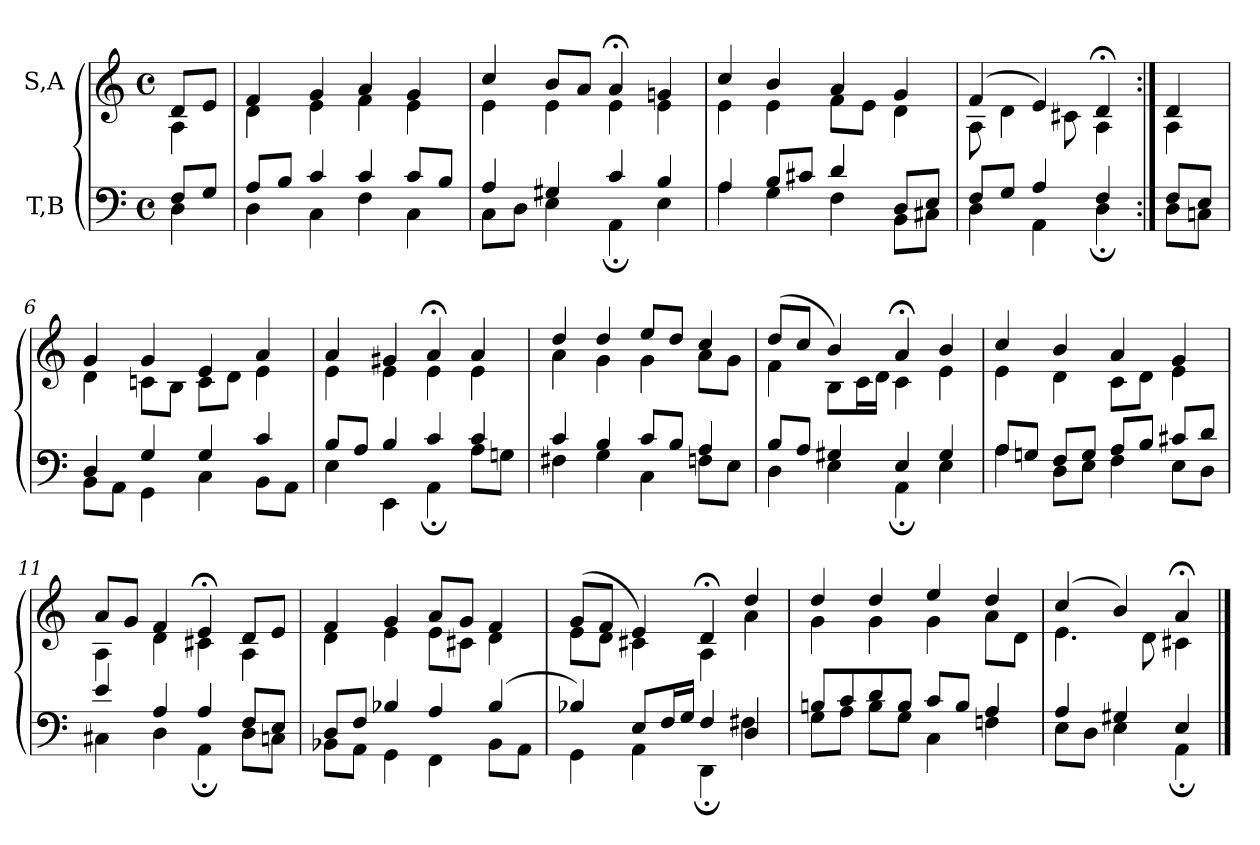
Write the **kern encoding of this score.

**kern	**kern
*part2	*part1
*staff2	*staff1
*I"T,B	*I"S,A
*clefF4	*clefG2
*k[]	*k[]
*M4/4	*M4/4
*met(c)	*met(c)
=	=
*^	*^
8FL	4D	8dL	4A
8GJ	.	8eJ	.
=1	=1	=1	=1
8AL	4D	4f	4d
8BJ	.	.	.
4c	4C	4g	4e
4c	4F	4a	4f
8cL	4C	4g	4e
8BJ	.	.	.
=2	=2	=2	=2
4A	8CL	4cc	4e
.	8DJ	.	.
4G#X	4E	8bL	4e
.	.	8aJ	.
4c	4AA;	4a;<	4e
4B	4E	4gn	4e
=3	=3	=3	=3
4A	4A	4cc	4e
8BL	4G	4b	4e
8c#XJ	.	.	.
4d	4F	4a	8fL
.	.	.	8eJ
8DL	8BBL	4g	4d
8EJ	8C#XJ	.	.
=917	=917	=917	=917
8FL	4D	(>4f	8A
8GJ	.	.	4d
4A	4AA	4e)	.
.	.	.	8c#X
4F	4D;	4d;<	4A
=918:|!	=918:|!	=918:|!	=918:|!
8FL	8DL	4d	4A
8EJ	8CnJ	.	.
=6	=6	=6	=6
4D	8BBL	4g	4d
.	8AAJ	.	.
4G	4GG	4g	8cnL
.	.	.	8BJ
4G	4C	4e	8cL
.	.	.	8dJ
4c	8BBL	4a	4e
.	8AAJ	.	.
=7	=7	=7	=7
8BL	4E	4a	4e
8AJ	.	.	.
4B	4EE	4g#X	4e
4c	4AA;	4a;<	4e
4c	8AL	4a	4e
.	8GnJ	.	.
=8	=8	=8	=8
4c	4F#X	4dd	4a
4B	4G	4dd	4g
8cL	4C	8eeL	4g
8BJ	.	8ddJ	.
4A	8FnL	4cc	8aL
.	8EJ	.	8gJ
=9	=9	=9	=9
8BL	4D	(>8ddL	4f
8AJ	.	8ccJ	.
4G#X	4E	4b)	8BL
.	.	.	16cL
.	.	.	16dJJ
4E	4AA;	4a;<	4c
4G#	4E	4b	4e
=10	=10	=10	=10
8AL	4A	4cc	4e
8GnJ	.	.	.
8FL	8DL	4b	4d
8GJ	8EJ	.	.
8AL	4F	4a	8cL
8BJ	.	.	8dJ
8c#XL	8EL	4g	4e
8dJ	8DJ	.	.
=11	=11	=11	=11
4e	4C#X	8aL	4A
.	.	8gJ	.
4A	4D	4f	4d
4A	4AA;	4e;<	4c#X
8FL	8DL	8dL	4A
8EJ	8CnJ	8eJ	.
=12	=12	=12	=12
8DL	8BB-XL	4f	4d
8FJ	8AAJ	.	.
4B-X	4GG	4g	4e
4A	4FF	8aL	8eL
.	.	8gJ	8c#XJ
(>4B-	8BB-L	4f	4d
.	8AAJ	.	.
=13	=13	=13	=13
4B-X)	4GG	(>8gL	8eL
.	.	8fJ	8dJ
8EL	4AA	4e)	4c#X
16FL	.	.	.
16GJJ	.	.	.
4F	4DD;	4d;<	4A
4D	4F#X	4dd	4a
=14	=14	=14	=14
8BnL	8GL	4dd	4g
8c	8AJ	.	.
8d	8BL	4dd	4g
8BJ	8GJ	.	.
8cL	4C	4ee	4g
8BJ	.	.	.
4A	4Fn	4dd	8aL
.	.	.	8dJ
=928	=928	=928	=928
4A	8EL	(>4cc	4.e
.	8DJ	.	.
4G#X	4E	4b)	.
.	.	.	8d
4E	4AA;	4a;<	4c#X
*v	*v	*	*
*	*v	*v
==	==
*-	*-
